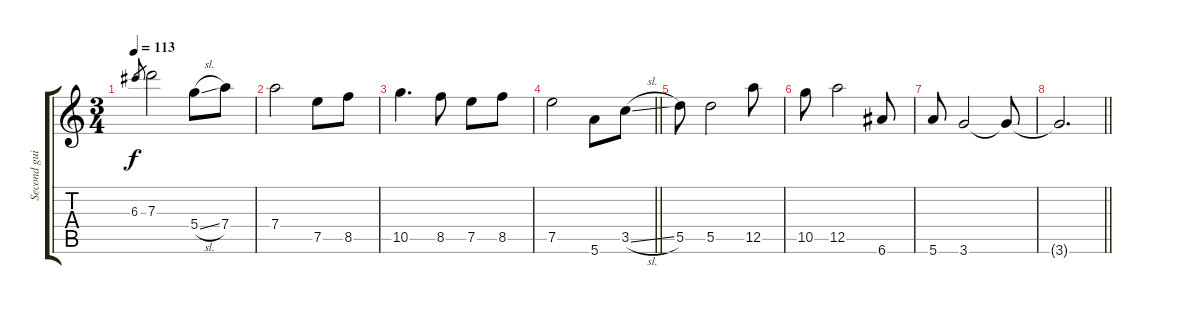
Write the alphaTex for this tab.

\track ("Second guitar" "Second gui") {instrument acousticguitarsteel}
\staff {score tabs}
\tuning (E5 B4 G4 D4 A3 E3) {hide}
\ts (3 4)
\tempo 113
\clef g2
\ks c
6.3.8{gr dy f} 7.3.2 5.4{sl}.8 7.4.8 |
7.4.2 7.5.8 8.5.8 |
10.5.4{d} 8.5.8 7.5.8 8.5.8 |
\barLineRight lightlight
7.5.2 5.6.8 3.5{sl}.8 |
5.5.8 5.5.2 12.5.8 |
10.5.8 12.5.2 6.6.8 |
5.6.8 3.6.2 3.6{t}.8 |
\barLineRight lightlight
3.6{t}.2{d}
